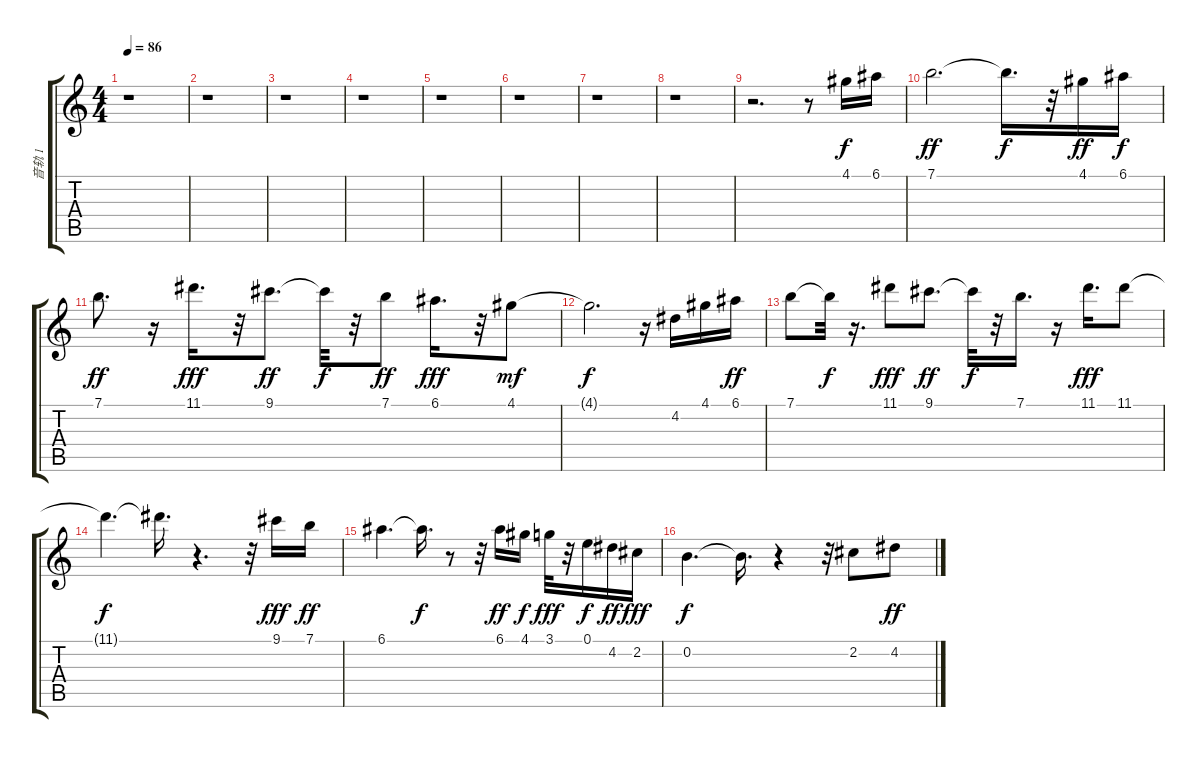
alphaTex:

\track ("音轨 1" "音轨 1") {instrument acousticguitarnylon}
\staff {score tabs}
\tuning (E4 B3 G3 D3 A2 E2) {hide}
\ts (4 4)
\tempo 86
\clef g2
\ks c
r.1{dy f} |
r.1 |
r.1 |
r.1 |
r.1 |
r.1 |
r.1 |
r.1 |
r.2{d} r.8 4.1.16 6.1.16 |
7.1.2{d dy ff} 7.1{t}.16{d dy f} r.32 4.1.16{dy ff} 6.1.16{dy f} |
7.1.8{d dy ff} r.16 11.1.16{d dy fff} r.32 9.1.8{d dy ff} 9.1{t}.32{dy f} r.32 7.1.8{dy ff} 6.1.16{d dy fff} r.32 4.1.8{dy mf} |
4.1{t}.2{d dy f} r.16 4.2.16 4.1.16 6.1.16{dy ff} |
7.1.8 7.1{t}.32{dy f} r.16{d} 11.1.8{dy fff} 9.1.8{d dy ff} 9.1{t}.32{dy f} r.32 7.1.16{d} r.16 11.1.16{d dy fff} 11.1.8 |
11.1{t}.4{d dy f} 11.1{t}.16{d} r.4{d} r.32 9.1.16{dy fff} 7.1.16{dy ff} |
6.1.4{d} 6.1{t}.16{d dy f} r.8 r.32 6.1.16{dy ff} 4.1.16{dy f} 3.1.32{dy fff} r.32 0.1.16{dy f} 4.2.16{dy ff} 2.2.16{dy fff} |
0.2.4{d dy f} 0.2{t}.16{d} r.4 r.32 2.2.8 4.2.8{dy ff}
